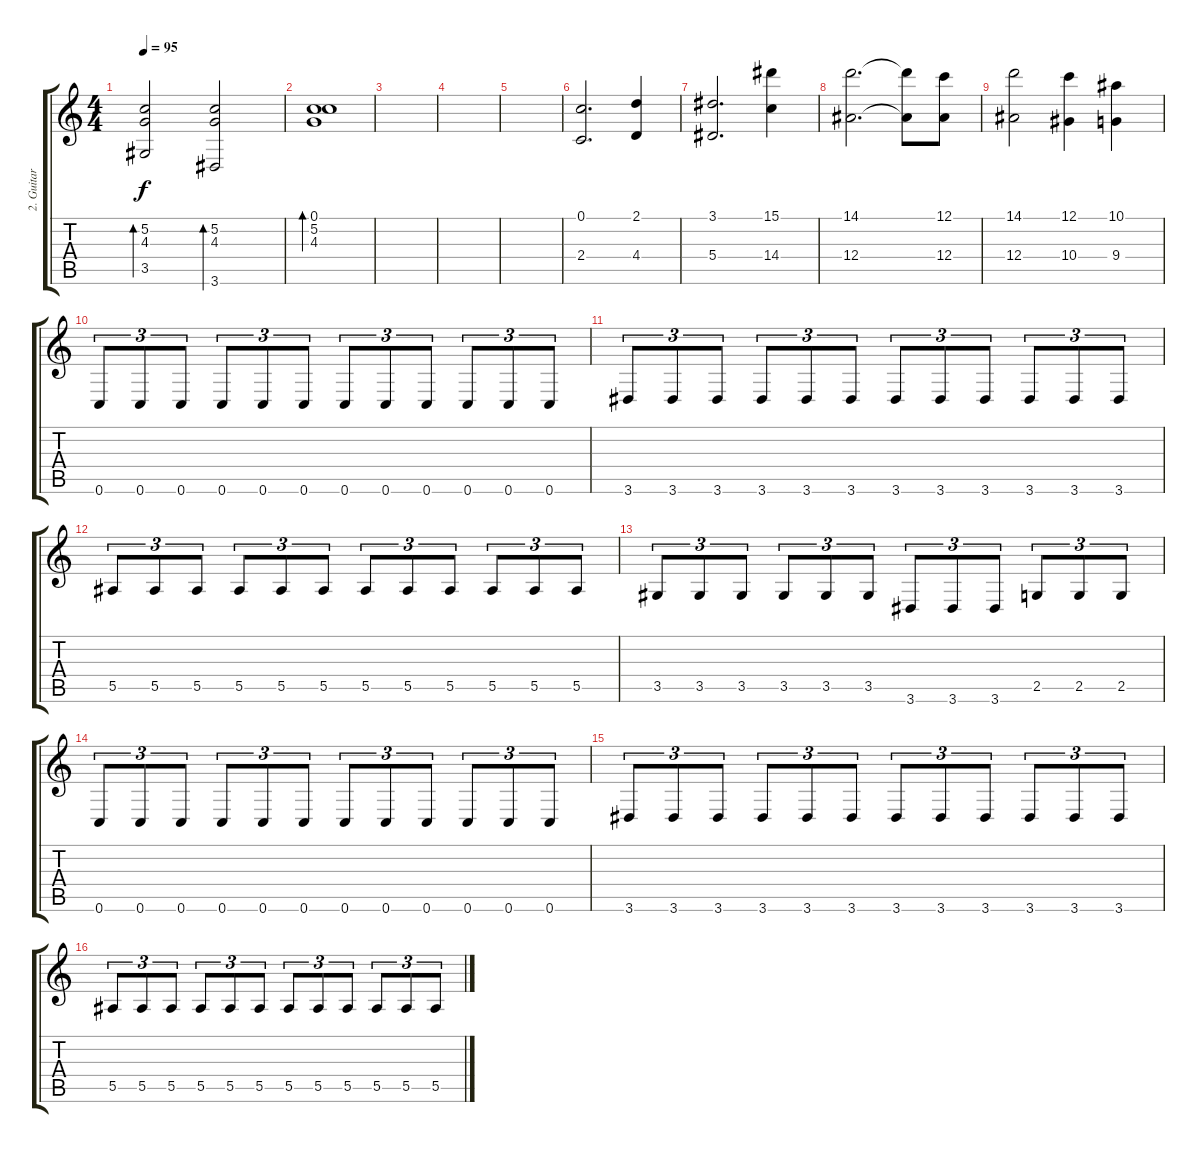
\track ("2. Guitar" "2. Guitar") {instrument electricguitarclean}
\staff {score tabs}
\tuning (C4 G3 Eb3 Bb2 F2 C2) {hide}
\ts (4 4)
\tempo 95
\clef g2
\ks c
(5.2 4.3 3.5).2{bd 240 dy f} (5.2 4.3 3.6).2{bd 240} |
(0.1 5.2 4.3).1{bd 240} |
|
|
|
(0.1 2.4).2{d volume 13} (2.1 4.4).4 |
(3.1 5.4).2{d} (15.1 14.4).4 |
(14.1 12.4).2{d} (14.1{t} 12.4{t}).8 (12.1 12.4).8 |
(14.1 12.4).2 (12.1 10.4).4 (10.1 9.4).4 |
0.6.8{tu (3 2) instrument distortionguitar} 0.6.8{tu (3 2)} 0.6.8{tu (3 2)} 0.6.8{tu (3 2)} 0.6.8{tu (3 2)} 0.6.8{tu (3 2)} 0.6.8{tu (3 2)} 0.6.8{tu (3 2)} 0.6.8{tu (3 2)} 0.6.8{tu (3 2)} 0.6.8{tu (3 2)} 0.6.8{tu (3 2)} |
3.6.8{tu (3 2)} 3.6.8{tu (3 2)} 3.6.8{tu (3 2)} 3.6.8{tu (3 2)} 3.6.8{tu (3 2)} 3.6.8{tu (3 2)} 3.6.8{tu (3 2)} 3.6.8{tu (3 2)} 3.6.8{tu (3 2)} 3.6.8{tu (3 2)} 3.6.8{tu (3 2)} 3.6.8{tu (3 2)} |
5.5.8{tu (3 2)} 5.5.8{tu (3 2)} 5.5.8{tu (3 2)} 5.5.8{tu (3 2)} 5.5.8{tu (3 2)} 5.5.8{tu (3 2)} 5.5.8{tu (3 2)} 5.5.8{tu (3 2)} 5.5.8{tu (3 2)} 5.5.8{tu (3 2)} 5.5.8{tu (3 2)} 5.5.8{tu (3 2)} |
3.5.8{tu (3 2)} 3.5.8{tu (3 2)} 3.5.8{tu (3 2)} 3.5.8{tu (3 2)} 3.5.8{tu (3 2)} 3.5.8{tu (3 2)} 3.6.8{tu (3 2)} 3.6.8{tu (3 2)} 3.6.8{tu (3 2)} 2.5.8{tu (3 2)} 2.5.8{tu (3 2)} 2.5.8{tu (3 2)} |
0.6.8{tu (3 2) instrument distortionguitar} 0.6.8{tu (3 2)} 0.6.8{tu (3 2)} 0.6.8{tu (3 2)} 0.6.8{tu (3 2)} 0.6.8{tu (3 2)} 0.6.8{tu (3 2)} 0.6.8{tu (3 2)} 0.6.8{tu (3 2)} 0.6.8{tu (3 2)} 0.6.8{tu (3 2)} 0.6.8{tu (3 2)} |
3.6.8{tu (3 2)} 3.6.8{tu (3 2)} 3.6.8{tu (3 2)} 3.6.8{tu (3 2)} 3.6.8{tu (3 2)} 3.6.8{tu (3 2)} 3.6.8{tu (3 2)} 3.6.8{tu (3 2)} 3.6.8{tu (3 2)} 3.6.8{tu (3 2)} 3.6.8{tu (3 2)} 3.6.8{tu (3 2)} |
5.5.8{tu (3 2)} 5.5.8{tu (3 2)} 5.5.8{tu (3 2)} 5.5.8{tu (3 2)} 5.5.8{tu (3 2)} 5.5.8{tu (3 2)} 5.5.8{tu (3 2)} 5.5.8{tu (3 2)} 5.5.8{tu (3 2)} 5.5.8{tu (3 2)} 5.5.8{tu (3 2)} 5.5.8{tu (3 2)}
